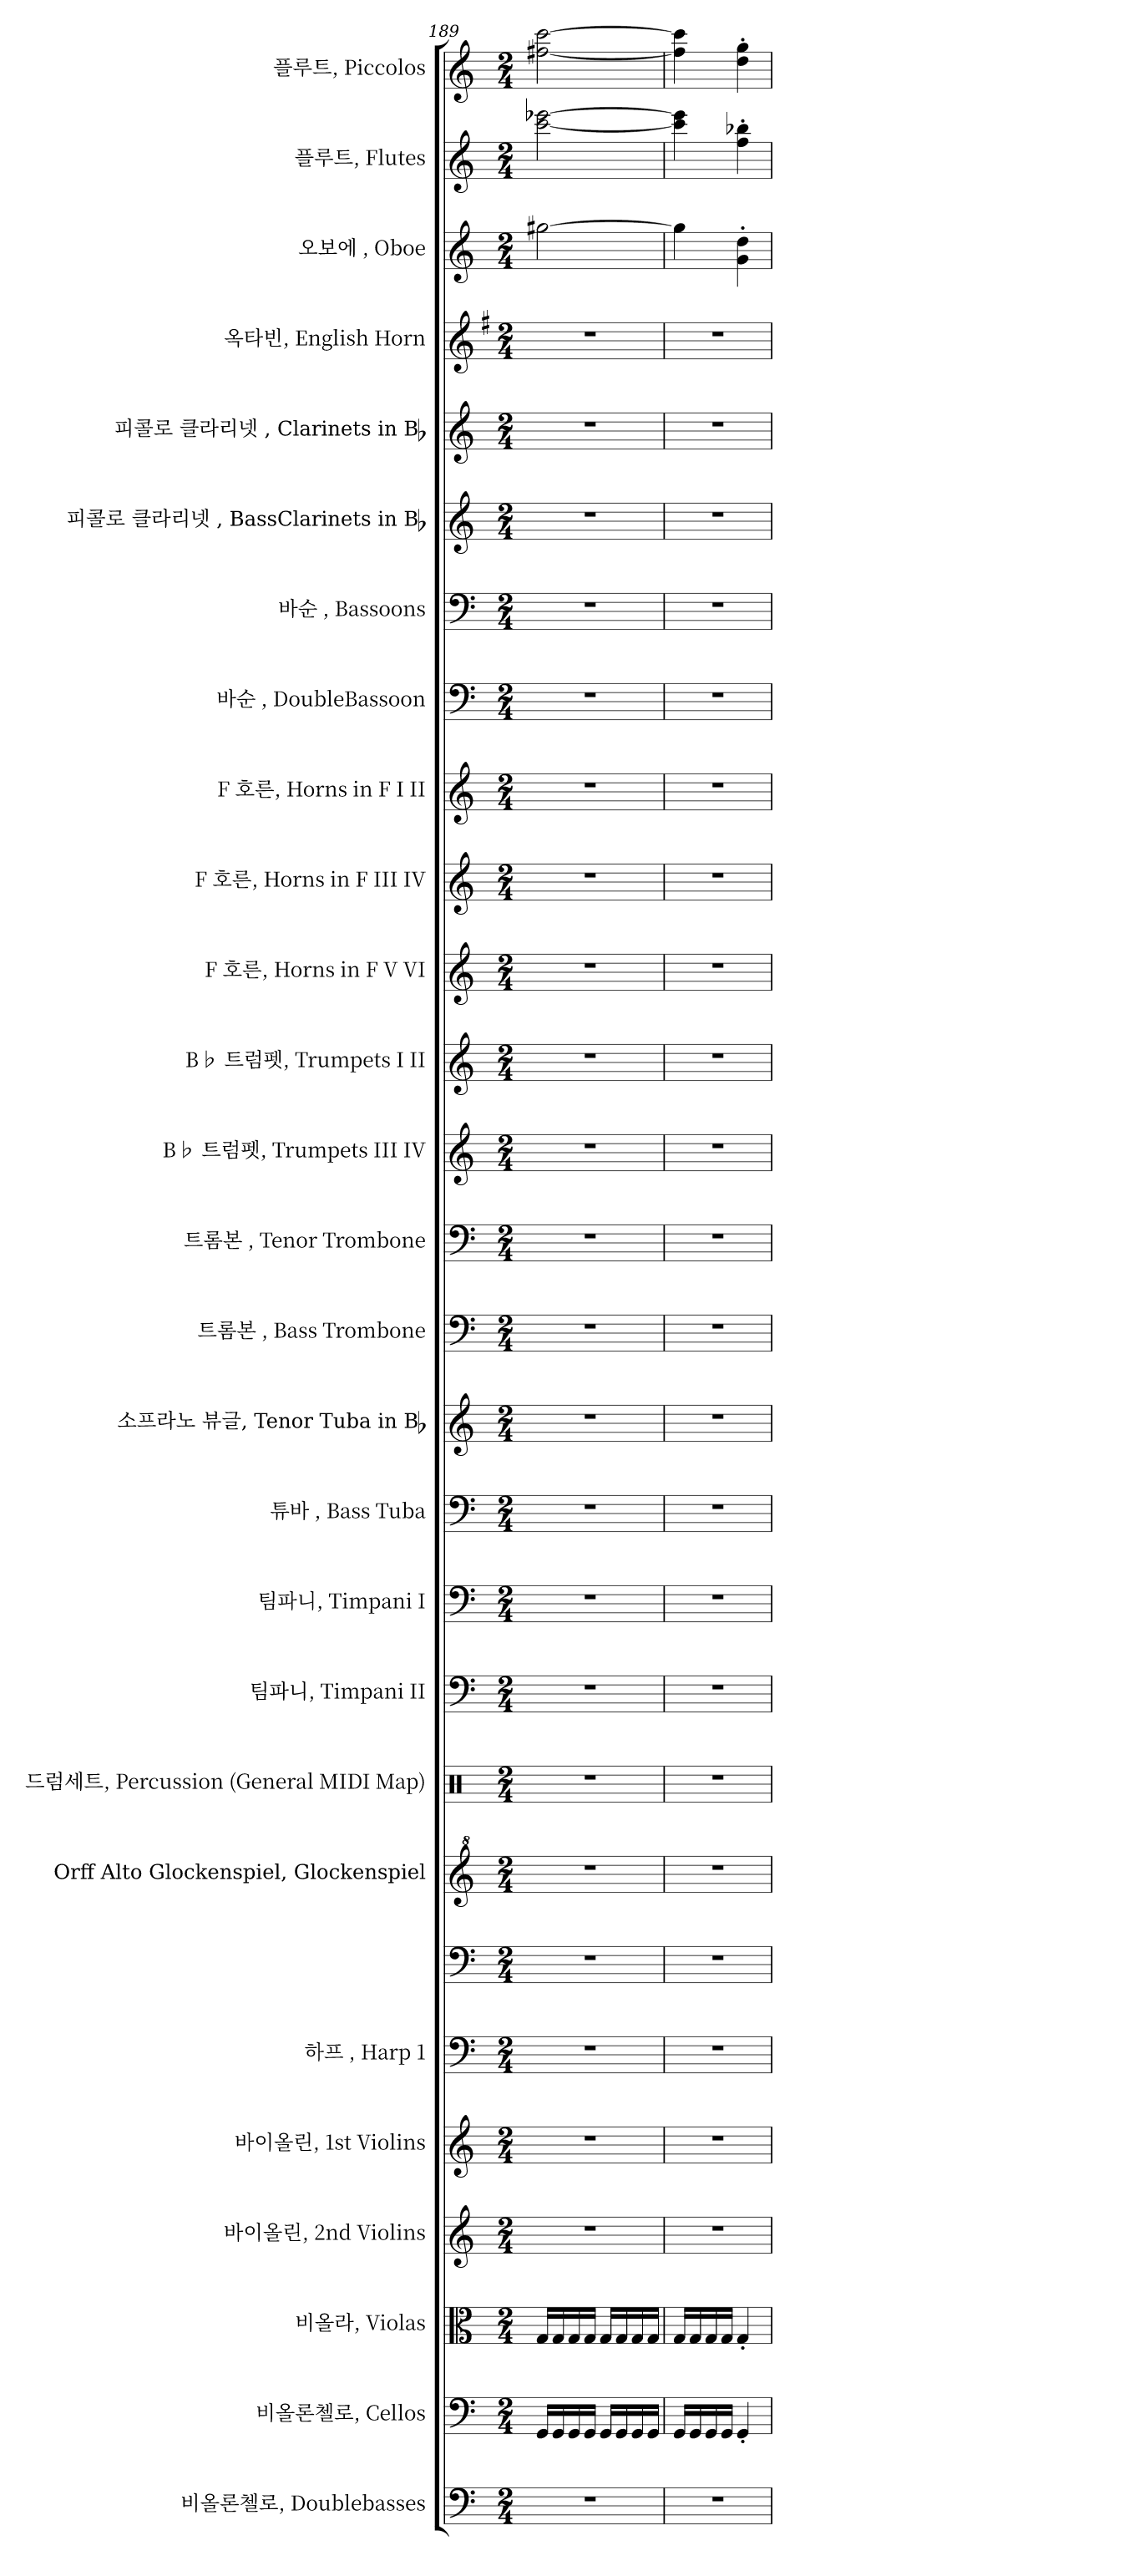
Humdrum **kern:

**kern	**kern	**kern	**kern	**kern	**kern	**kern	**kern	**kern	**kern	**kern	**kern	**kern	**kern	**kern	**kern	**kern	**kern	**kern	**kern	**kern	**kern	**kern	**kern	**kern	**kern	**kern	**kern
*part27	*part26	*part25	*part24	*part23	*part22	*part22	*part21	*part20	*part19	*part18	*part17	*part16	*part15	*part14	*part13	*part12	*part11	*part10	*part9	*part8	*part7	*part6	*part5	*part4	*part3	*part2	*part1
*staff28	*staff27	*staff26	*staff25	*staff24	*staff23	*staff22	*staff21	*staff20	*staff19	*staff18	*staff17	*staff16	*staff15	*staff14	*staff13	*staff12	*staff11	*staff10	*staff9	*staff8	*staff7	*staff6	*staff5	*staff4	*staff3	*staff2	*staff1
*I"비올론첼로, Doublebasses	*I"비올론첼로, Cellos	*I"비올라, Violas	*I"바이올린, 2nd Violins	*I"바이올린, 1st Violins	*I"하프 , Harp 1	*	*I"Orff Alto Glockenspiel, Glockenspiel	*I"드럼세트, Percussion (General MIDI Map)	*I"팀파니, Timpani II	*I"팀파니, Timpani I	*I"튜바 , Bass Tuba	*I"소프라노 뷰글, Tenor Tuba in Bb	*I"트롬본 , Bass Trombone	*I"트롬본 , Tenor Trombone	*I"B♭ 트럼펫, Trumpets III IV	*I"B♭ 트럼펫, Trumpets I II	*I"F 호른, Horns in F  V  VI	*I"F 호른, Horns in F III IV	*I"F 호른, Horns in F  I  II	*I"바순 , DoubleBassoon	*I"바순 , Bassoons	*I"피콜로 클라리넷 , BassClarinets in Bb	*I"피콜로 클라리넷 , Clarinets in Bb	*I"옥타빈, English Horn	*I"오보에 , Oboe	*I"플루트, Flutes	*I"플루트, Piccolos
*	*	*I'Vlas.	*I'Vlns.	*I'Vlns.	*I'Hrp.	*	*I'O. A. Glk.	*	*I'Timp.	*I'Timp.	*I'Tba.	*	*I'Tbn.	*I'Tbn.	*I'B♭ Tpt.	*I'B♭ Tpt.	*I'F Hn.	*I'F Hn.	*I'F Hn.	*	*I'Bsn.	*	*	*	*I'Ob.	*I'Fl.	*
*clefF4	*clefF4	*clefC3	*clefG2	*clefG2	*clefF4	*clefF4	*clefG^2	*clefX	*clefF4	*clefF4	*clefF4	*clefG2	*clefF4	*clefF4	*clefG2	*clefG2	*clefG2	*clefG2	*clefG2	*clefF4	*clefF4	*clefG2	*clefG2	*clefG2	*clefG2	*clefG2	*clefG2
*	*	*	*	*	*	*	*	*	*	*	*	*	*	*	*ITrd1c2	*ITrd1c2	*ITrd4c7	*ITrd4c7	*ITrd4c7	*	*	*ITrd-5c-8	*ITrd-5c-8	*ITrd4c7	*	*	*
*k[]	*k[]	*k[]	*k[]	*k[]	*k[]	*k[]	*k[]	*k[]	*k[]	*k[]	*k[]	*k[]	*k[]	*k[]	*k[b-e-]	*k[b-e-]	*k[b-]	*k[b-]	*k[b-]	*k[]	*k[]	*k[b-e-a-d-]	*k[b-e-a-d-]	*k[]	*k[]	*k[]	*k[]
*M2/4	*M2/4	*M2/4	*M2/4	*M2/4	*M2/4	*M2/4	*M2/4	*M2/4	*M2/4	*M2/4	*M2/4	*M2/4	*M2/4	*M2/4	*M2/4	*M2/4	*M2/4	*M2/4	*M2/4	*M2/4	*M2/4	*M2/4	*M2/4	*M2/4	*M2/4	*M2/4	*M2/4
=189	=189	=189	=189	=189	=189	=189	=189	=189	=189	=189	=189	=189	=189	=189	=189	=189	=189	=189	=189	=189	=189	=189	=189	=189	=189	=189	=189
2r	16GG/LL	16G/LL	2r	2r	2r	2r	2r	2r	2r	2r	2r	2r	2r	2r	2r	2r	2r	2r	2r	2r	2r	2r	2r	2r	[2gg#X\	[2ccc\ [2eee-X\	[2ff#X\ [2ccc\
.	16GG/	16G/	.	.	.	.	.	.	.	.	.	.	.	.	.	.	.	.	.	.	.	.	.	.	.	.	.
.	16GG/	16G/	.	.	.	.	.	.	.	.	.	.	.	.	.	.	.	.	.	.	.	.	.	.	.	.	.
.	16GG/JJ	16G/JJ	.	.	.	.	.	.	.	.	.	.	.	.	.	.	.	.	.	.	.	.	.	.	.	.	.
.	16GG/LL	16G/LL	.	.	.	.	.	.	.	.	.	.	.	.	.	.	.	.	.	.	.	.	.	.	.	.	.
.	16GG/	16G/	.	.	.	.	.	.	.	.	.	.	.	.	.	.	.	.	.	.	.	.	.	.	.	.	.
.	16GG/	16G/	.	.	.	.	.	.	.	.	.	.	.	.	.	.	.	.	.	.	.	.	.	.	.	.	.
.	16GG/JJ	16G/JJ	.	.	.	.	.	.	.	.	.	.	.	.	.	.	.	.	.	.	.	.	.	.	.	.	.
=190	=190	=190	=190	=190	=190	=190	=190	=190	=190	=190	=190	=190	=190	=190	=190	=190	=190	=190	=190	=190	=190	=190	=190	=190	=190	=190	=190
2r	16GG/LL	16G/LL	2r	2r	2r	2r	2r	2r	2r	2r	2r	2r	2r	2r	2r	2r	2r	2r	2r	2r	2r	2r	2r	2r	4gg#\]	4ccc\] 4eee-\]	4ff#\] 4ccc\]
.	16GG/	16G/	.	.	.	.	.	.	.	.	.	.	.	.	.	.	.	.	.	.	.	.	.	.	.	.	.
.	16GG/	16G/	.	.	.	.	.	.	.	.	.	.	.	.	.	.	.	.	.	.	.	.	.	.	.	.	.
.	16GG/JJ	16G/JJ	.	.	.	.	.	.	.	.	.	.	.	.	.	.	.	.	.	.	.	.	.	.	.	.	.
.	4GG'/	4G'/	.	.	.	.	.	.	.	.	.	.	.	.	.	.	.	.	.	.	.	.	.	.	4g\' 4dd\'	4ff\' 4bb-X\'	4dd\' 4gg\'
=	=	=	=	=	=	=	=	=	=	=	=	=	=	=	=	=	=	=	=	=	=	=	=	=	=	=	=
*-	*-	*-	*-	*-	*-	*-	*-	*-	*-	*-	*-	*-	*-	*-	*-	*-	*-	*-	*-	*-	*-	*-	*-	*-	*-	*-	*-
